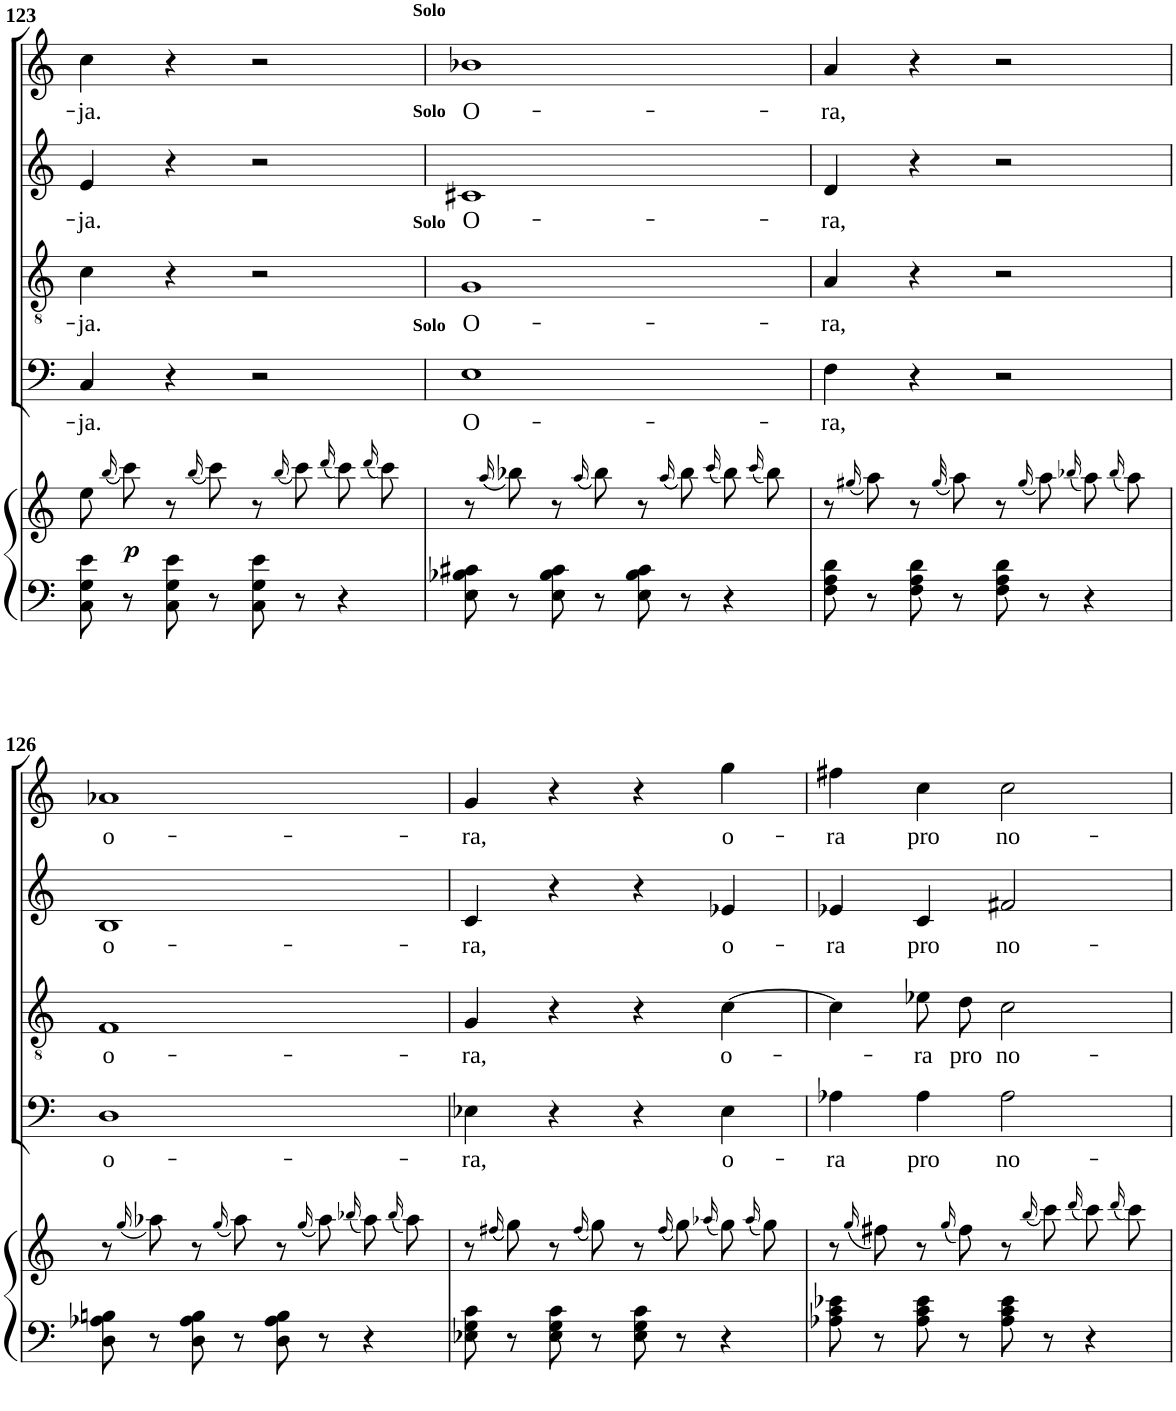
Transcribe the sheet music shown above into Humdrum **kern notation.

**kern	**kern	**dynam	**kern	**text	**kern	**text	**kern	**text	**kern	**text
*part5	*part5	*part5	*part4	*part4	*part3	*part3	*part2	*part2	*part1	*part1
*staff6	*staff5	*staff5/6	*staff4	*staff4	*staff3	*staff3	*staff2	*staff2	*staff1	*staff1
*I"Piano	*	*	*I"Bass	*	*I"Tenor	*	*I"Alto	*	*I"Soprano	*
*I'Pno	*	*	*	*	*	*	*	*	*	*
!!LO:PB:g=z
*clefF4	*clefG2	*	*clefF4	*	*clefGv2	*	*clefG2	*	*clefG2	*
*k[]	*k[]	*	*k[]	*	*k[]	*	*k[]	*	*k[]	*
*M4/4	*M4/4	*	*M4/4	*	*M4/4	*	*M4/4	*	*M4/4	*
*met(c)	*met(c)	*	*met(c)	*	*met(c)	*	*met(c)	*	*met(c)	*
=123	=123	=123	=123	=123	=123	=123	=123	=123	=123	=123
!	!	!	!	!LO:LY:b	!	!LO:LY:b	!	!LO:LY:b	!	!LO:LY:b
*	*	*	*^	*	*^	*	*^	*	*^	*
8C\ 8G\ 8e\	8ee\L	.	4C/	2ryy	-ja.	4c\	2ryy	-ja.	4e/	2ryy	-ja.	4cc\	2ryy	-ja.
.	(16qbb\	.	.	.	.	.	.	.	.	.	.	.	.	.
!	!	!LO:DY:b	!	!	!	!	!	!	!	!	!	!	!	!
8r	8ccc\J)	p	.	.	.	.	.	.	.	.	.	.	.	.
8C\ 8G\ 8e\	8r	.	4r	.	.	4r	.	.	4r	.	.	4r	.	.
.	(16qbb/	.	.	.	.	.	.	.	.	.	.	.	.	.
8r	8ccc\)	.	.	.	.	.	.	.	.	.	.	.	.	.
8C\ 8G\ 8e\	8r	.	2r	4...ryy	.	2r	4...ryy	.	2r	4...ryy	.	2r	4...ryy	.
.	(16qbb/	.	.	.	.	.	.	.	.	.	.	.	.	.
8r	8ccc\)	.	.	.	.	.	.	.	.	.	.	.	.	.
.	(16qddd/	.	.	.	.	.	.	.	.	.	.	.	.	.
4r	8ccc\L)	.	.	.	.	.	.	.	.	.	.	.	.	.
.	(16qddd\	.	.	.	.	.	.	.	.	.	.	.	.	.
.	8ccc\J)	.	.	.	.	.	.	.	.	.	.	.	.	.
!	!	!	!	!	!	!	!	!	!	!	!	!	!LO:TX:a:B:t=Solo	!
!	!	!	!	!	!	!	!	!	!	!LO:TX:a:B:t=Solo	!	!	!	!
!	!	!	!	!	!	!	!LO:TX:a:B:t=Solo	!	!	!	!	!	!	!
!	!	!	!	!LO:TX:a:B:t=Solo	!	!	!	!	!	!	!	!	!	!
.	.	.	.	32ryy	.	.	32ryy	.	.	32ryy	.	.	32ryy	.
=124	=124	=124	=124	=124	=124	=124	=124	=124	=124	=124	=124	=124	=124	=124
!	!	!	!	!	!LO:LY:b	!	!	!LO:LY:b	!	!	!LO:LY:b	!	!	!LO:LY:b
*	*	*	*v	*v	*	*	*	*	*v	*v	*	*v	*v	*
*	*	*	*	*	*v	*v	*	*	*	*	*
8E\ 8B-X\ 8c#X\	8r	.	1E	O-	1G	O-	1c#X	O-	1b-X	O-
.	(16qaa/	.	.	.	.	.	.	.	.	.
8r	8bb-X\)	.	.	.	.	.	.	.	.	.
8E\ 8B-\ 8c#\	8r	.	.	.	.	.	.	.	.	.
.	(16qaa/	.	.	.	.	.	.	.	.	.
8r	8bb-\)	.	.	.	.	.	.	.	.	.
8E\ 8B-\ 8c#\	8r	.	.	.	.	.	.	.	.	.
.	(16qaa/	.	.	.	.	.	.	.	.	.
8r	8bb-\)	.	.	.	.	.	.	.	.	.
.	(16qccc/	.	.	.	.	.	.	.	.	.
4r	8bb-\L)	.	.	.	.	.	.	.	.	.
.	(16qccc\	.	.	.	.	.	.	.	.	.
.	8bb-\J)	.	.	.	.	.	.	.	.	.
=125	=125	=125	=125	=125	=125	=125	=125	=125	=125	=125
!	!	!	!	!LO:LY:b	!	!LO:LY:b	!	!LO:LY:b	!	!LO:LY:b
8F\ 8A\ 8d\	8r	.	4F\	­ra,	4A/	­ra,	4d/	­ra,	4a/	­ra,
.	(16qgg#X/	.	.	.	.	.	.	.	.	.
8r	8aa\)	.	.	.	.	.	.	.	.	.
8F\ 8A\ 8d\	8r	.	4r	.	4r	.	4r	.	4r	.
.	(32qgg#/	.	.	.	.	.	.	.	.	.
8r	8aa\)	.	.	.	.	.	.	.	.	.
8F\ 8A\ 8d\	8r	.	2r	.	2r	.	2r	.	2r	.
.	(16qgg#/	.	.	.	.	.	.	.	.	.
8r	8aa\)	.	.	.	.	.	.	.	.	.
.	(16qbb-X/	.	.	.	.	.	.	.	.	.
4r	8aa\L)	.	.	.	.	.	.	.	.	.
.	(16qbb-\	.	.	.	.	.	.	.	.	.
.	8aa\J)	.	.	.	.	.	.	.	.	.
!!LO:LB:g=z
=126	=126	=126	=126	=126	=126	=126	=126	=126	=126	=126
!	!	!	!	!LO:LY:b	!	!LO:LY:b	!	!LO:LY:b	!	!LO:LY:b
8D\ 8A-X\ 8Bn\	8r	.	1D	o-	1F	o-	1B	o-	1a-X	o-
.	(16qgg/	.	.	.	.	.	.	.	.	.
8r	8aa-X\)	.	.	.	.	.	.	.	.	.
8D\ 8A-\ 8B\	8r	.	.	.	.	.	.	.	.	.
.	(16qgg/	.	.	.	.	.	.	.	.	.
8r	8aa-\)	.	.	.	.	.	.	.	.	.
8D\ 8A-\ 8B\	8r	.	.	.	.	.	.	.	.	.
.	(16qgg/	.	.	.	.	.	.	.	.	.
8r	8aa-\)	.	.	.	.	.	.	.	.	.
.	(16qbb-X/	.	.	.	.	.	.	.	.	.
4r	8aa-\L)	.	.	.	.	.	.	.	.	.
.	(16qbb-\	.	.	.	.	.	.	.	.	.
.	8aa-\J)	.	.	.	.	.	.	.	.	.
=127	=127	=127	=127	=127	=127	=127	=127	=127	=127	=127
!	!	!	!	!LO:LY:b	!	!LO:LY:b	!	!LO:LY:b	!	!LO:LY:b
8E-X\ 8G\ 8c\	8r	.	4E-X\	-ra,	4G/	-ra,	4c/	-ra,	4g/	-ra,
.	(16qff#X/	.	.	.	.	.	.	.	.	.
8r	8gg\)	.	.	.	.	.	.	.	.	.
8E-\ 8G\ 8c\	8r	.	4r	.	4r	.	4r	.	4r	.
.	(16qff#/	.	.	.	.	.	.	.	.	.
8r	8gg\)	.	.	.	.	.	.	.	.	.
8E-\ 8G\ 8c\	8r	.	4r	.	4r	.	4r	.	4r	.
.	(16qff#/	.	.	.	.	.	.	.	.	.
8r	8gg\)	.	.	.	.	.	.	.	.	.
.	(16qaa-X/	.	.	.	.	.	.	.	.	.
!	!	!	!	!LO:LY:b	!	!LO:LY:b	!	!LO:LY:b	!	!LO:LY:b
4r	8gg\L)	.	4E-\	o-	[4c\	o-	4e-X/	o-	4gg\	o-
.	(16qaa-\	.	.	.	.	.	.	.	.	.
.	8gg\J)	.	.	.	.	.	.	.	.	.
=128	=128	=128	=128	=128	=128	=128	=128	=128	=128	=128
!	!	!	!	!LO:LY:b	!	!	!	!LO:LY:b	!	!LO:LY:b
8A-X\ 8c\ 8e-X\	8r	.	4A-X\	-ra	4c\]	.	4e-X/	-ra	4ff#X\	-ra
.	(16qgg/	.	.	.	.	.	.	.	.	.
8r	8ff#X\)	.	.	.	.	.	.	.	.	.
!	!	!	!	!LO:LY:b	!	!LO:LY:b	!	!LO:LY:b	!	!LO:LY:b
8A-\ 8c\ 8e-\	8r	.	4A-\	pro	8e-X\L	-ra	4c/	pro	4cc\	pro
.	(16qgg/	.	.	.	.	.	.	.	.	.
!	!	!	!	!	!	!LO:LY:b	!	!	!	!
8r	8ff#\)	.	.	.	8d\J	pro	.	.	.	.
!	!	!	!	!LO:LY:b	!	!LO:LY:b	!	!LO:LY:b	!	!LO:LY:b
8A-\ 8c\ 8e-\	8r	.	2A-\	no-	2c\	no-	2f#X/	no-	2cc\	no-
.	(16qbb/	.	.	.	.	.	.	.	.	.
8r	8ccc\)	.	.	.	.	.	.	.	.	.
.	(16qddd/	.	.	.	.	.	.	.	.	.
4r	8ccc\L)	.	.	.	.	.	.	.	.	.
.	(16qddd\	.	.	.	.	.	.	.	.	.
.	8ccc\J)	.	.	.	.	.	.	.	.	.
=	=	=	=	=	=	=	=	=	=	=
*-	*-	*-	*-	*-	*-	*-	*-	*-	*-	*-
